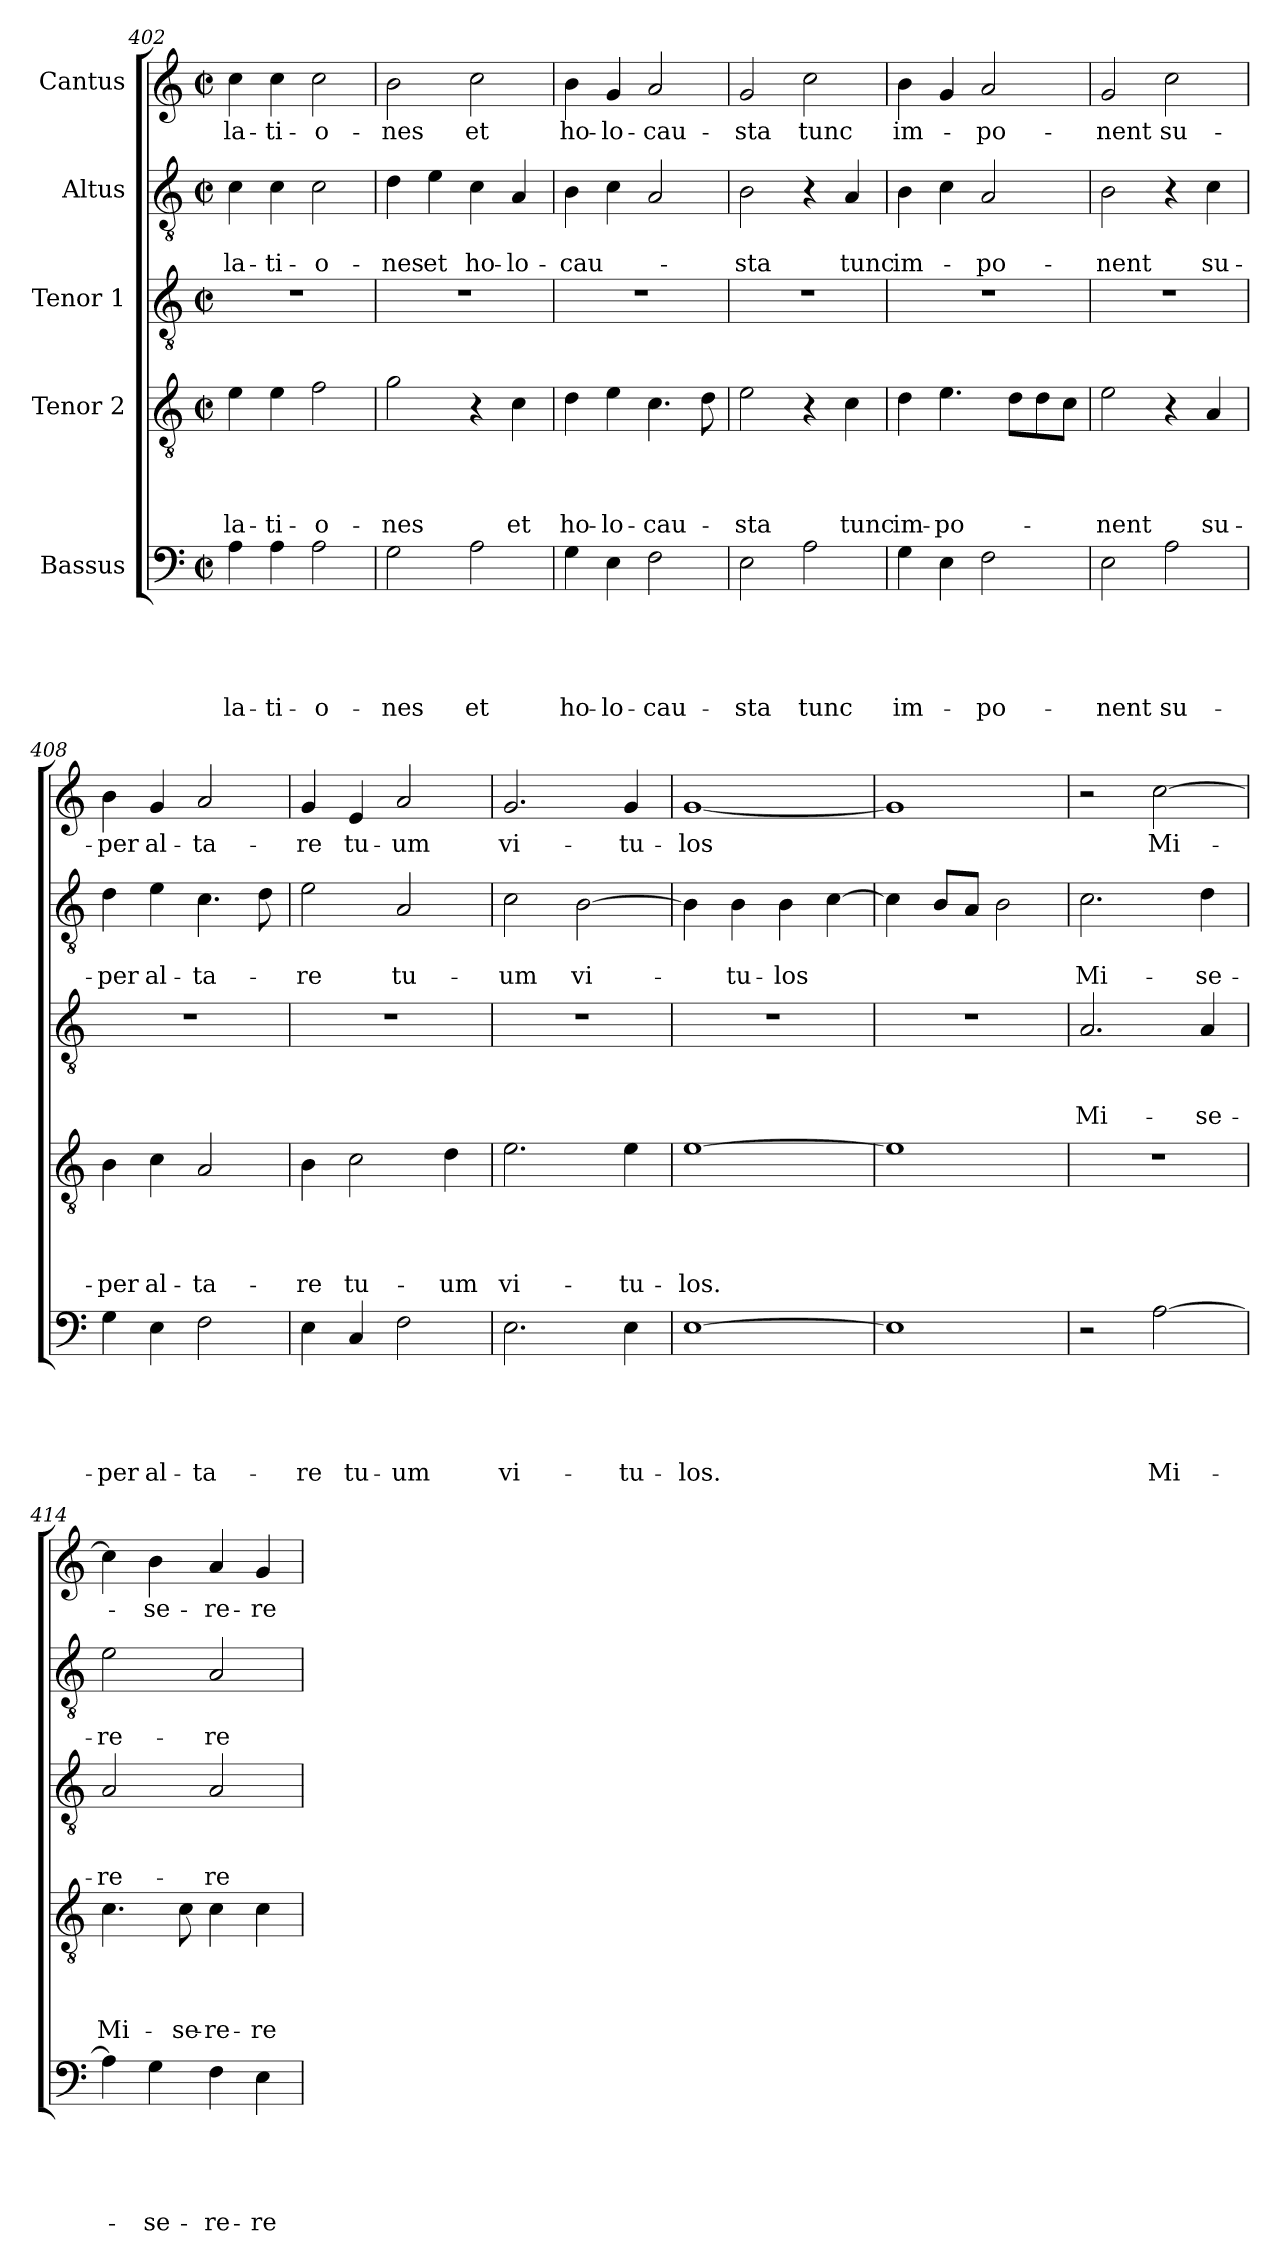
**kern	**text	**text	**text	**text	**text	**kern	**text	**text	**text	**text	**kern	**text	**text	**text	**kern	**text	**text	**kern	**text
*part5	*part5	*part5	*part5	*part5	*part5	*part4	*part4	*part4	*part4	*part4	*part3	*part3	*part3	*part3	*part2	*part2	*part2	*part1	*part1
*staff5	*staff5	*staff5	*staff5	*staff5	*staff5	*staff4	*staff4	*staff4	*staff4	*staff4	*staff3	*staff3	*staff3	*staff3	*staff2	*staff2	*staff2	*staff1	*staff1
*I"Bassus	*	*	*	*	*	*I"Tenor 2	*	*	*	*	*I"Tenor 1	*	*	*	*I"Altus	*	*	*I"Cantus	*
*clefF4	*	*	*	*	*	*clefGv2	*	*	*	*	*clefGv2	*	*	*	*clefGv2	*	*	*clefG2	*
*k[]	*	*	*	*	*	*k[]	*	*	*	*	*k[]	*	*	*	*k[]	*	*	*k[]	*
*C:	*	*	*	*	*	*C:	*	*	*	*	*C:	*	*	*	*C:	*	*	*C:	*
*M2/2	*	*	*	*	*	*M2/2	*	*	*	*	*M2/2	*	*	*	*M2/2	*	*	*M2/2	*
*met(c|)	*	*	*	*	*	*met(c|)	*	*	*	*	*met(c|)	*	*	*	*met(c|)	*	*	*met(c|)	*
=402	=402	=402	=402	=402	=402	=402	=402	=402	=402	=402	=402	=402	=402	=402	=402	=402	=402	=402	=402
!	!	!	!	!	!LO:LY:b	!	!	!	!	!LO:LY:b	!	!	!	!	!	!	!LO:LY:b	!	!LO:LY:b
4A\	.	.	.	.	-la-	4e\	.	.	.	-la-	1r	.	.	.	4c\	.	-la-	4cc\	-la-
!	!	!	!	!	!LO:LY:b	!	!	!	!	!LO:LY:b	!	!	!	!	!	!	!LO:LY:b	!	!LO:LY:b
4A\	.	.	.	.	-ti-	4e\	.	.	.	-ti-	.	.	.	.	4c\	.	-ti-	4cc\	-ti-
!	!	!	!	!	!LO:LY:b	!	!	!	!	!LO:LY:b	!	!	!	!	!	!	!LO:LY:b	!	!LO:LY:b
2A\	.	.	.	.	-o-	2f\	.	.	.	-o-	.	.	.	.	2c\	.	-o-	2cc\	-o-
!!LO:LB:g=z
=403	=403	=403	=403	=403	=403	=403	=403	=403	=403	=403	=403	=403	=403	=403	=403	=403	=403	=403	=403
!	!	!	!	!	!LO:LY:b	!	!	!	!	!LO:LY:b	!	!	!	!	!	!	!LO:LY:b	!	!LO:LY:b
2G\	.	.	.	.	-nes	2g\	.	.	.	-nes	1r	.	.	.	4d\	.	-nes	2b\	-nes
!	!	!	!	!	!	!	!	!	!	!	!	!	!	!	!	!	!LO:LY:b	!	!
.	.	.	.	.	.	.	.	.	.	.	.	.	.	.	4e\	.	et	.	.
!	!	!	!	!	!LO:LY:b	!	!	!	!	!	!	!	!	!	!	!	!LO:LY:b	!	!LO:LY:b
2A\	.	.	.	.	et	4r	.	.	.	.	.	.	.	.	4c\	.	ho-	2cc\	et
!	!	!	!	!	!	!	!	!	!	!LO:LY:b	!	!	!	!	!	!	!LO:LY:b	!	!
.	.	.	.	.	.	4c\	.	.	.	et	.	.	.	.	4A/	.	-lo-	.	.
=404	=404	=404	=404	=404	=404	=404	=404	=404	=404	=404	=404	=404	=404	=404	=404	=404	=404	=404	=404
!	!	!	!	!	!LO:LY:b	!	!	!	!	!LO:LY:b	!	!	!	!	!	!	!LO:LY:b	!	!LO:LY:b
4G\	.	.	.	.	ho-	4d\	.	.	.	ho-	1r	.	.	.	4B\	.	-cau-	4b\	ho-
!	!	!	!	!	!LO:LY:b	!	!	!	!	!LO:LY:b	!	!	!	!	!	!	!	!	!LO:LY:b
4E\	.	.	.	.	-lo-	4e\	.	.	.	-lo-	.	.	.	.	4c\	.	.	4g/	-lo-
!	!	!	!	!	!LO:LY:b	!	!	!	!	!LO:LY:b	!	!	!	!	!	!	!	!	!LO:LY:b
2F\	.	.	.	.	-cau-	4.c\	.	.	.	-cau-	.	.	.	.	2A/	.	.	2a/	-cau-
.	.	.	.	.	.	8d\	.	.	.	.	.	.	.	.	.	.	.	.	.
=405	=405	=405	=405	=405	=405	=405	=405	=405	=405	=405	=405	=405	=405	=405	=405	=405	=405	=405	=405
!	!	!	!	!	!LO:LY:b	!	!	!	!	!LO:LY:b	!	!	!	!	!	!	!LO:LY:b	!	!LO:LY:b
2E\	.	.	.	.	-sta	2e\	.	.	.	-sta	1r	.	.	.	2B\	.	-sta	2g/	-sta
!	!	!	!	!	!LO:LY:b	!	!	!	!	!	!	!	!	!	!	!	!	!	!LO:LY:b
2A\	.	.	.	.	tunc	4r	.	.	.	.	.	.	.	.	4r	.	.	2cc\	tunc
!	!	!	!	!	!	!	!	!	!	!LO:LY:b	!	!	!	!	!	!	!LO:LY:b	!	!
.	.	.	.	.	.	4c\	.	.	.	tunc	.	.	.	.	4A/	.	tunc	.	.
=406	=406	=406	=406	=406	=406	=406	=406	=406	=406	=406	=406	=406	=406	=406	=406	=406	=406	=406	=406
!	!	!	!	!	!LO:LY:b	!	!	!	!	!LO:LY:b	!	!	!	!	!	!	!LO:LY:b	!	!LO:LY:b
4G\	.	.	.	.	im-	4d\	.	.	.	im-	1r	.	.	.	4B\	.	im-	4b\	im-
!	!	!	!	!	!	!	!	!	!	!LO:LY:b	!	!	!	!	!	!	!	!	!
4E\	.	.	.	.	.	4.e\	.	.	.	-po-	.	.	.	.	4c\	.	.	4g/	.
!	!	!	!	!	!LO:LY:b	!	!	!	!	!	!	!	!	!	!	!	!LO:LY:b	!	!LO:LY:b
2F\	.	.	.	.	-po-	.	.	.	.	.	.	.	.	.	2A/	.	-po-	2a/	-po-
.	.	.	.	.	.	8d\L	.	.	.	.	.	.	.	.	.	.	.	.	.
.	.	.	.	.	.	8d\	.	.	.	.	.	.	.	.	.	.	.	.	.
.	.	.	.	.	.	8c\J	.	.	.	.	.	.	.	.	.	.	.	.	.
=407	=407	=407	=407	=407	=407	=407	=407	=407	=407	=407	=407	=407	=407	=407	=407	=407	=407	=407	=407
!	!	!	!	!	!LO:LY:b	!	!	!	!	!LO:LY:b	!	!	!	!	!	!	!LO:LY:b	!	!LO:LY:b
2E\	.	.	.	.	-nent	2e\	.	.	.	-nent	1r	.	.	.	2B\	.	-nent	2g/	-nent
!	!	!	!	!	!LO:LY:b	!	!	!	!	!	!	!	!	!	!	!	!	!	!LO:LY:b
2A\	.	.	.	.	su-	4r	.	.	.	.	.	.	.	.	4r	.	.	2cc\	su-
!	!	!	!	!	!	!	!	!	!	!LO:LY:b	!	!	!	!	!	!	!LO:LY:b	!	!
.	.	.	.	.	.	4A/	.	.	.	su-	.	.	.	.	4c\	.	su-	.	.
=408	=408	=408	=408	=408	=408	=408	=408	=408	=408	=408	=408	=408	=408	=408	=408	=408	=408	=408	=408
!	!	!	!	!	!LO:LY:b	!	!	!	!	!LO:LY:b	!	!	!	!	!	!	!LO:LY:b	!	!LO:LY:b
4G\	.	.	.	.	-per	4B\	.	.	.	-per	1r	.	.	.	4d\	.	-per	4b\	-per
!	!	!	!	!	!LO:LY:b	!	!	!	!	!LO:LY:b	!	!	!	!	!	!	!LO:LY:b	!	!LO:LY:b
4E\	.	.	.	.	al-	4c\	.	.	.	al-	.	.	.	.	4e\	.	al-	4g/	al-
!	!	!	!	!	!LO:LY:b	!	!	!	!	!LO:LY:b	!	!	!	!	!	!	!LO:LY:b	!	!LO:LY:b
2F\	.	.	.	.	-ta-	2A/	.	.	.	-ta-	.	.	.	.	4.c\	.	-ta-	2a/	-ta-
.	.	.	.	.	.	.	.	.	.	.	.	.	.	.	8d\	.	.	.	.
=409	=409	=409	=409	=409	=409	=409	=409	=409	=409	=409	=409	=409	=409	=409	=409	=409	=409	=409	=409
!	!	!	!	!	!LO:LY:b	!	!	!	!	!LO:LY:b	!	!	!	!	!	!	!LO:LY:b	!	!LO:LY:b
4E\	.	.	.	.	-re	4B\	.	.	.	-re	1r	.	.	.	2e\	.	-re	4g/	-re
!	!	!	!	!	!LO:LY:b	!	!	!	!	!LO:LY:b	!	!	!	!	!	!	!	!	!LO:LY:b
4C/	.	.	.	.	tu-	2c\	.	.	.	tu-	.	.	.	.	.	.	.	4e/	tu-
!	!	!	!	!	!LO:LY:b	!	!	!	!	!	!	!	!	!	!	!	!LO:LY:b	!	!LO:LY:b
2F\	.	.	.	.	-um	.	.	.	.	.	.	.	.	.	2A/	.	tu-	2a/	-um
!	!	!	!	!	!	!	!	!	!	!LO:LY:b	!	!	!	!	!	!	!	!	!
.	.	.	.	.	.	4d\	.	.	.	-um	.	.	.	.	.	.	.	.	.
!!LO:LB:g=z
=410	=410	=410	=410	=410	=410	=410	=410	=410	=410	=410	=410	=410	=410	=410	=410	=410	=410	=410	=410
!	!	!	!	!	!LO:LY:b	!	!	!	!	!LO:LY:b	!	!	!	!	!	!	!LO:LY:b	!	!LO:LY:b
2.E\	.	.	.	.	vi-	2.e\	.	.	.	vi-	1r	.	.	.	2c\	.	-um	2.g/	vi-
!	!	!	!	!	!	!	!	!	!	!	!	!	!	!	!	!	!LO:LY:b	!	!
.	.	.	.	.	.	.	.	.	.	.	.	.	.	.	[2B\	.	vi-	.	.
!	!	!	!	!	!LO:LY:b	!	!	!	!	!LO:LY:b	!	!	!	!	!	!	!	!	!LO:LY:b
4E\	.	.	.	.	-tu-	4e\	.	.	.	-tu-	.	.	.	.	.	.	.	4g/	-tu-
=411	=411	=411	=411	=411	=411	=411	=411	=411	=411	=411	=411	=411	=411	=411	=411	=411	=411	=411	=411
!	!	!	!	!	!LO:LY:b	!	!	!	!	!LO:LY:b	!	!	!	!	!	!	!	!	!LO:LY:b
[1E	.	.	.	.	-los.	[1e	.	.	.	-los.	1r	.	.	.	4B\]	.	.	[1g	-los
!	!	!	!	!	!	!	!	!	!	!	!	!	!	!	!	!	!LO:LY:b	!	!
.	.	.	.	.	.	.	.	.	.	.	.	.	.	.	4B\	.	-tu-	.	.
!	!	!	!	!	!	!	!	!	!	!	!	!	!	!	!	!	!LO:LY:b	!	!
.	.	.	.	.	.	.	.	.	.	.	.	.	.	.	4B\	.	-los	.	.
.	.	.	.	.	.	.	.	.	.	.	.	.	.	.	[4c\	.	.	.	.
=412	=412	=412	=412	=412	=412	=412	=412	=412	=412	=412	=412	=412	=412	=412	=412	=412	=412	=412	=412
1E]	.	.	.	.	.	1e]	.	.	.	.	1r	.	.	.	4c\]	.	.	1g]	.
.	.	.	.	.	.	.	.	.	.	.	.	.	.	.	8B/L	.	.	.	.
.	.	.	.	.	.	.	.	.	.	.	.	.	.	.	8A/J	.	.	.	.
.	.	.	.	.	.	.	.	.	.	.	.	.	.	.	2B\	.	.	.	.
=413	=413	=413	=413	=413	=413	=413	=413	=413	=413	=413	=413	=413	=413	=413	=413	=413	=413	=413	=413
!	!	!	!	!	!	!	!	!	!	!	!	!	!	!LO:LY:b	!	!	!LO:LY:b	!	!
2r	.	.	.	.	.	1r	.	.	.	.	2.A/	.	.	Mi-	2.c\	.	Mi-	2r	.
!	!	!	!	!	!LO:LY:b	!	!	!	!	!	!	!	!	!	!	!	!	!	!LO:LY:b
[2A\	.	.	.	.	Mi-	.	.	.	.	.	.	.	.	.	.	.	.	[2cc\	Mi-
!	!	!	!	!	!	!	!	!	!	!	!	!	!	!LO:LY:b	!	!	!LO:LY:b	!	!
.	.	.	.	.	.	.	.	.	.	.	4A/	.	.	-se-	4d\	.	-se-	.	.
=414	=414	=414	=414	=414	=414	=414	=414	=414	=414	=414	=414	=414	=414	=414	=414	=414	=414	=414	=414
!	!	!	!	!	!	!	!	!	!	!LO:LY:b	!	!	!	!LO:LY:b	!	!	!LO:LY:b	!	!
4A\]	.	.	.	.	.	4.c\	.	.	.	Mi-	2A/	.	.	-re-	2e\	.	-re-	4cc\]	.
!	!	!	!	!	!LO:LY:b	!	!	!	!	!	!	!	!	!	!	!	!	!	!LO:LY:b
4G\	.	.	.	.	-se-	.	.	.	.	.	.	.	.	.	.	.	.	4b\	-se-
!	!	!	!	!	!	!	!	!	!	!LO:LY:b	!	!	!	!	!	!	!	!	!
.	.	.	.	.	.	8c\	.	.	.	-se-	.	.	.	.	.	.	.	.	.
!	!	!	!	!	!LO:LY:b	!	!	!	!	!LO:LY:b	!	!	!	!LO:LY:b	!	!	!LO:LY:b	!	!LO:LY:b
4F\	.	.	.	.	-re-	4c\	.	.	.	-re-	2A/	.	.	-re	2A/	.	-re	4a/	-re-
!	!	!	!	!	!LO:LY:b	!	!	!	!	!LO:LY:b	!	!	!	!	!	!	!	!	!LO:LY:b
4E\	.	.	.	.	-re	4c\	.	.	.	-re	.	.	.	.	.	.	.	4g/	-re
=	=	=	=	=	=	=	=	=	=	=	=	=	=	=	=	=	=	=	=
*-	*-	*-	*-	*-	*-	*-	*-	*-	*-	*-	*-	*-	*-	*-	*-	*-	*-	*-	*-
